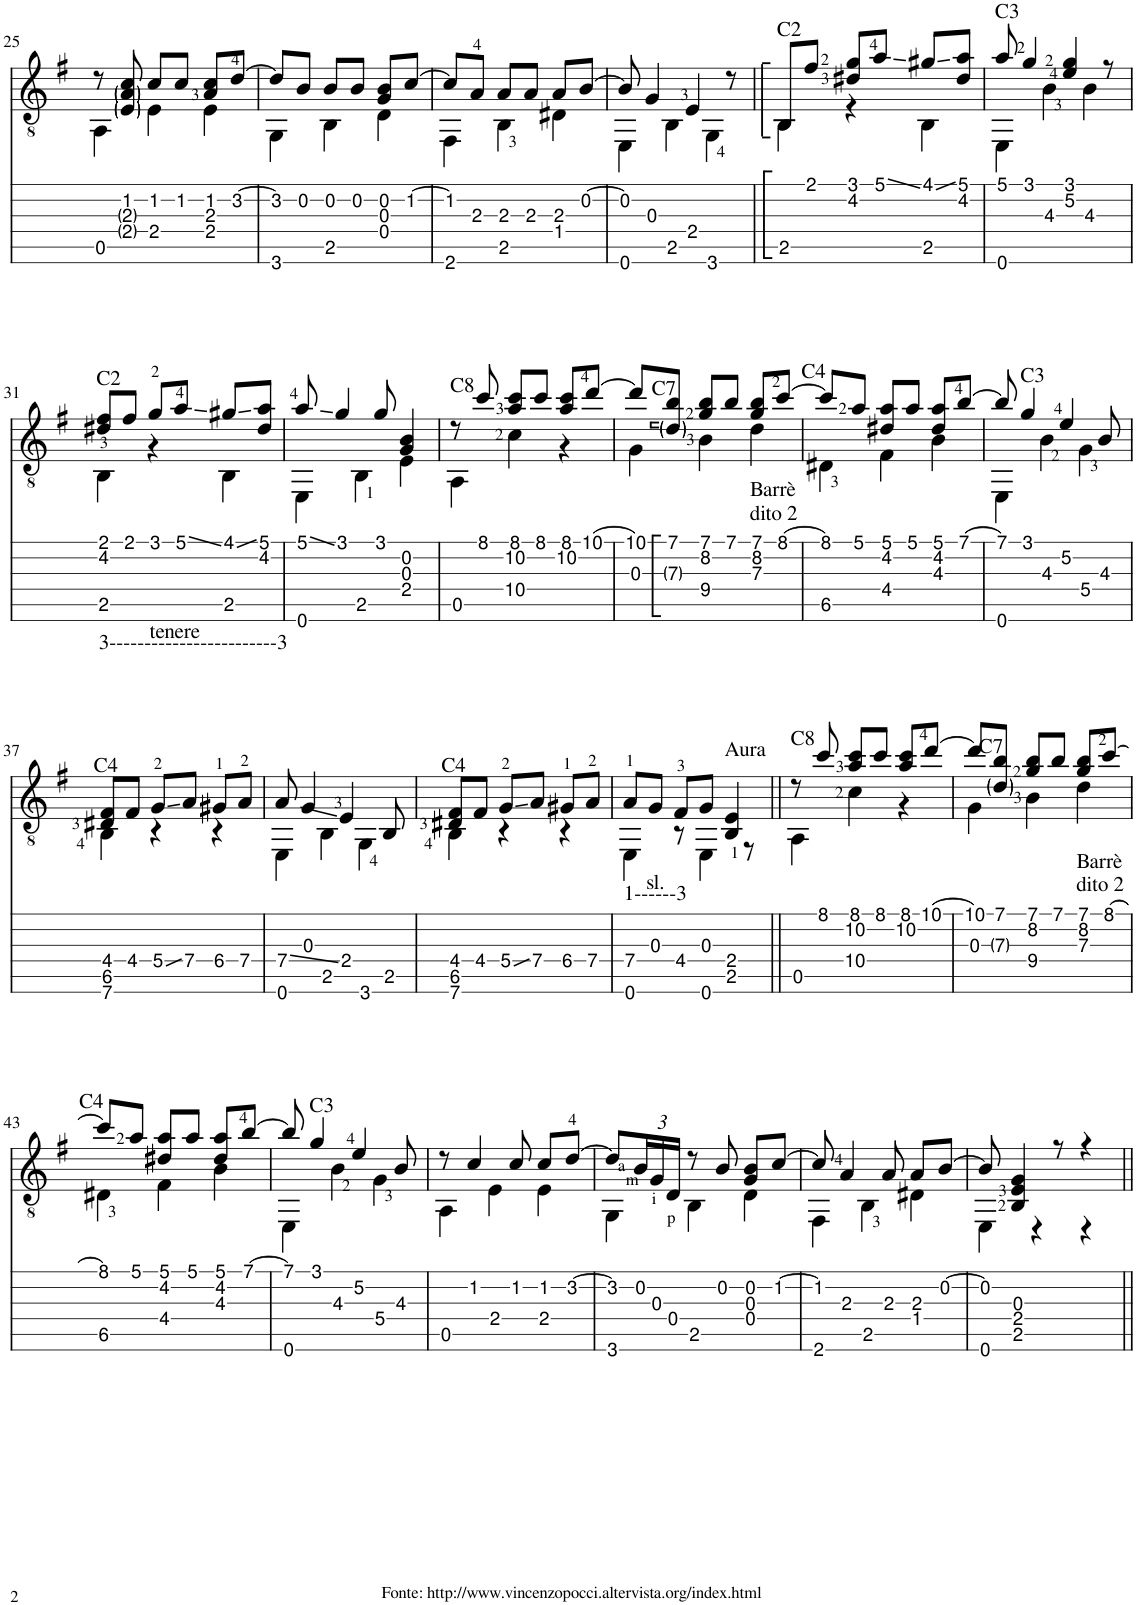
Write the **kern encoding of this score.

**kern	**kern
*part1	*part1
*staff2	*staff1
*I"Guitar	*
*I'Guit.	*
!!LO:PB:g=z
*	*clefGv2
*k[f#]	*k[f#]
*M3/4	*M3/4
=25	=25
*^	*^
8r	4AA	8r	4AA\
8E 8A 8c	.	8E/ 8A/ 8c/	.
8cL	4E	8c/L	4E\
8cJ	.	8c/J	.
8A\ 8c\L	4E	8A/ 8c/L	4E\
[8dJ	.	[8d/J	.
=26	=26	=26	=26
8dL]	4GG	8d/L]	4GG\
8BJ	.	8B/J	.
8BL	4BB	8B/L	4BB\
8BJ	.	8B/J	.
8G\ 8B\L	4D	8G/ 8B/L	4D\
[8cJ	.	[8c/J	.
=27	=27	=27	=27
8cL]	4FF#	8c/L]	4FF#\
8AJ	.	8A/J	.
8AL	4BB	8A/L	4BB\
8AJ	.	8A/J	.
8AL	4D#	8A/L	4D#X\
[8BJ	.	[8B/J	.
=28	=28	=28	=28
8B]	4EE	8B/]	4EE\
4G	.	4G/	.
.	4BB	.	4BB\
4E	.	4E/	.
.	4GG	.	4GG\
8r	.	8r	.
=29	=29	=29	=29
!	!	!LO:TX:a:t=C2	!
8BBL	4BB	8BB/L	4BB\
8f#J	.	8f#/J	.
8d#X\ 8g\L	4r	8d#X/ 8g/L	4r
8aJ	.	8a/J	.
8g#XL	4BB	8g#X/L	4BB\
8d#\ 8a\J	.	8d#/ 8a/J	.
=30	=30	=30	=30
!	!	!LO:TX:a:t=C3	!
8a	4EE	8a/	4EE\
4g	.	4g/	.
.	4B	.	4B\
4e 4g	.	4e/ 4g/	.
.	4B	.	4B\
8r	.	8r	.
!!LO:LB:g=z	!!
=31	=31	=31	=31
!	!	!LO:TX:a:t=C2	!
!LO:TX:b:t=3------------------------3	!	!	!
8d#\ 8f#\L	4BB	8d#X/ 8f#/L	4BB\
8f#J	.	8f#/J	.
!LO:TX:b:t=tenere	!	!	!
8gL	4r	8g/L	4r
8aJ	.	8a/J	.
8g#L	4BB	8g#X/L	4BB\
8d#\ 8a\J	.	8d#/ 8a/J	.
=32	=32	=32	=32
8a	4EE	8a/	4EE\
4g	.	4g/	.
.	4BB	.	4BB\
8g	.	8g/	.
4G 4B	4E	4G/ 4B/	4E\
=33	=33	=33	=33
!	!	!LO:TX:a:t=C8	!
8r	4AA	8r	4AA\
8cc	.	8cc/	.
8a\ 8cc\L	4c	8a/ 8cc/L	4c\
8ccJ	.	8cc/J	.
8a\ 8cc\L	4r	8a/ 8cc/L	4r
[8ddJ	.	[8dd/J	.
=34	=34	=34	=34
8ddL]	4G	8dd/L]	4G\
!	!	!LO:TX:a:t=C7	!
8d\ 8b\J	.	8d/ 8b/J	.
8g\ 8b\L	4B	8g/ 8b/L	4B\
8bJ	.	8b/J	.
!LO:TX:a:t=Barrè	!	!	!
!LO:TX:a:t=dito 2	!	!	!
8g\ 8b\L	4d	8g/ 8b/L	4d\
[8ccJ	.	[8cc/J	.
=35	=35	=35	=35
!	!	!LO:TX:a:t=C4	!
8ccL]	4D#X	8cc/L]	4D#X\
8aJ	.	8a/J	.
8d#X\ 8a\L	4F#	8d#X/ 8a/L	4F#\
8aJ	.	8a/J	.
8d#\ 8a\L	4B	8d#/ 8a/L	4B\
[8bJ	.	[8b/J	.
=36	=36	=36	=36
8b]	4EE	8b/]	4EE\
!	!	!LO:TX:a:t=C3	!
4g	.	4g/	.
.	4B	.	4B\
4e	.	4e/	.
.	4G	.	4G\
8B	.	8B/	.
!!LO:LB:g=z	!!
=37	=37	=37	=37
!	!	!LO:TX:a:t=C4	!
8D#X\ 8F#\L	4BB	8D#X/ 8F#/L	4BB\
8F#J	.	8F#/J	.
8GL	4r	8G/L	4r
8AJ	.	8A/J	.
8G#XL	4r	8G#X/L	4r
8AJ	.	8A/J	.
=38	=38	=38	=38
8A	4EE	8A/	4EE\
4G	.	4G/	.
.	4BB	.	4BB\
4E	.	4E/	.
.	4GG	.	4GG\
8BB	.	8BB/	.
=39	=39	=39	=39
!	!	!LO:TX:a:t=C4	!
8D#X\ 8F#\L	4BB	8D#X/ 8F#/L	4BB\
8F#J	.	8F#/J	.
8GL	4r	8G/L	4r
8AJ	.	8A/J	.
8G#XL	4r	8G#X/L	4r
8AJ	.	8A/J	.
=40	=40	=40	=40
!LO:TX:a:t=1------3	!	!	!
8AL	4EE	8A/L	4EE\
!LO:TX:a:t=sl.	!	!	!
8GJ	.	8G/J	.
8F#L	8r	8F#/L	8r
8GJ	4EE	8G/J	4EE\
!	!	!LO:TX:a:t=Aura	!
4BB 4E	.	4BB/ 4E/	.
.	8r	.	8r
=41||	=41||	=41||	=41||
!	!	!LO:TX:a:t=C8	!
8r	4AA	8r	4AA\
8cc	.	8cc/	.
8a\ 8cc\L	4c	8a/ 8cc/L	4c\
8ccJ	.	8cc/J	.
8a\ 8cc\L	4r	8a/ 8cc/L	4r
[8ddJ	.	[8dd/J	.
=42	=42	=42	=42
8ddL]	4G	8dd/L]	4G\
!	!	!LO:TX:a:t=C7	!
8d\ 8b\J	.	8d/ 8b/J	.
8g\ 8b\L	4B	8g/ 8b/L	4B\
8bJ	.	8b/J	.
!LO:TX:a:t=Barrè	!	!	!
!LO:TX:a:t=dito 2	!	!	!
8g\ 8b\L	4d	8g/ 8b/L	4d\
[8ccJ	.	[8cc/J	.
!!LO:LB:g=z	!!
=43	=43	=43	=43
!	!	!LO:TX:a:t=C4	!
8ccL]	4D#X	8cc/L]	4D#X\
8aJ	.	8a/J	.
8d#X\ 8a\L	4F#	8d#X/ 8a/L	4F#\
8aJ	.	8a/J	.
8d#\ 8a\L	4B	8d#/ 8a/L	4B\
[8bJ	.	[8b/J	.
=44	=44	=44	=44
8b]	4EE	8b/]	4EE\
!	!	!LO:TX:a:t=C3	!
4g	.	4g/	.
.	4B	.	4B\
4e	.	4e/	.
.	4G	.	4G\
8B	.	8B/	.
=45	=45	=45	=45
8r	4AA	8r	4AA\
4c	.	4c/	.
.	4E	.	4E\
8c	.	8c/	.
8cL	4E	8c/L	4E\
[8dJ	.	[8d/J	.
=46	=46	=46	=46
8dL]	4GG	8d/L]	4GG\
*Xbrackettup	*	*Xbrackettup	*
24BL	.	24B/L	.
24G	.	24G/	.
24DJJ	.	24D/JJ	.
8r	4BB	8r	4BB\
8B	.	8B/	.
8G\ 8B\L	4D	8G/ 8B/L	4D\
[8cJ	.	[8c/J	.
=47	=47	=47	=47
8c]	4FF#	8c/]	4FF#\
4A	.	4A/	.
.	4BB	.	4BB\
8A	.	8A/	.
8AL	4D#	8A/L	4D#X\
[8BJ	.	[8B/J	.
=48	=48	=48	=48
8B]	4EE	8B/]	4EE\
4BB 4E 4G	.	4BB/ 4E/ 4G/	.
.	4r	.	4r
8r	.	8r	.
4r	4r	4r	4r
*v	*v	*	*
*	*v	*v
=||	=||
*-	*-
